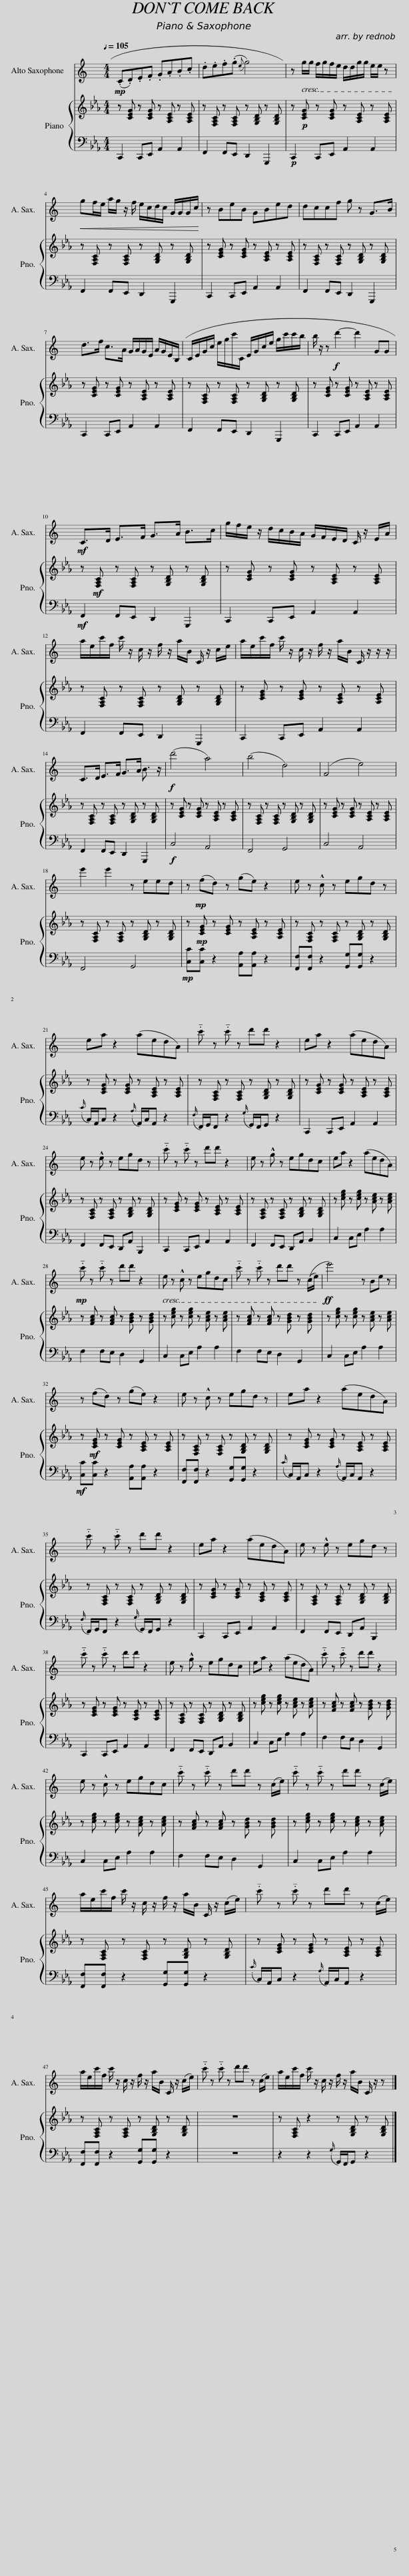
X:1
%%score 1 { 2 | 3 }
L:1/8
Q:1/4=105
M:4/4
I:linebreak $
K:Eb
V:1 treble transpose=-9
V:2 treble
V:3 bass
V:1
[K:C]!mp! ((.C.D).E.F .G.A.B.c) | .d.e.f(.g{.e} g4) | z g/g/ f/g/f/e/ d/d/g/g/ e/e/ z |$!<(! gf/e/ a/g/ z/ f/ e/c/d/c/ G/G/G/c/!<)! | z BeB GBed | %5
 dccf g z G>B |$ d>f c>A G/A/G/E/ A/G/E/B,/ | (C/E/G/c/ e/g/c'/C/ E/G/c/e/ g/c'/c'/b/ | b/ z/ z!f! d'2-) d'2 GG |$!mf! C>D E>F G>A B>c | %10
 g/f/e/ z/ d/c/B/A/ G/F/E/D/ C/ z/ E/A/ |$ a/e/c'/f/ c'/ z/ c/ z/ f/ z/ a/B/ C/ z/ c/e/ | a/e/c'/f/ c'/ z/ c/ z/ f/ z/ a/B/ C/ z/ z/ z/ |$ C>D E>F G>A B3/2 z/ |!f! (d'4 a4) | %15
 (b4 d4) | (F4 e4) |$ e'2 e'2 z eed | z!mp! (fd) z (ge) z2 | e z !^!c z egd z |$ %20
 ea z2 (aedA) | !tenuto!.c' z !tenuto!.c' z d'd' z2 | ea z2 (aedA) |$ e z !^!e z egd z | !tenuto!.c' z !tenuto!.c' z d'd' z2 | %25
 e z !^!g z egdc | ea z2 (aedA) |$!mp! !tenuto!.c' z !tenuto!.c' z d'd' z2 | e z !^!c z egdc | !tenuto!.c' z !tenuto!.c' z d'd' z ((c/e/) | %30
!ff! e'4) z Be z |$ z (fd) z (ge) z2 | e z !^!c z egd z | ea z2 (aedA) |$ !tenuto!.c' z !tenuto!.c' z d'd' z2 | %35
 ea z2 (aedA) | e z !^!e z egd z |$ !tenuto!.c' z !tenuto!.c' z d'd' z2 | e z !^!g z egdc | ea z2 (aedA) | %40
 !tenuto!.c' z !tenuto!.c' z d'd' z2 |$ e z !^!c z egdc | !tenuto!.c' z !tenuto!.c' z d'd' z (c/e/) | !tenuto!.c' z !tenuto!.c' z d'd' z (c/e/) |$ a/e/c'/f/ c'/ z/ c/ z/ f/ z/ a/B/ C/ z/ (c/e/) | %45
 !tenuto!.c' z !tenuto!.c' z d'd' z (c/e/) |$ a/e/c'/f/ c'/ z/ c/ z/ f/ z/ a/B/ C/ z/ (c/e/) | !tenuto!.c' z !tenuto!.c' z d'd' z (c/e/) | a/e/c'/f/ c'/ z/ c/ z/ f/ z/ a/B/ C/ z/ z |] %49
V:2
 z [CEG] z [CEG] z [A,CE] z [A,CE] | z [F,A,C] z [F,A,C] z [G,B,D] z [G,B,D] | z!p! [CEG] z [CEG] z [A,CE] z [A,CE] |$ z [F,A,C] z [F,A,C] z [G,B,D] z [G,B,D] | z [CEG] z [CEG] z [A,CE] z [A,CE] | %5
 z [F,A,C] z [F,A,C] z [G,B,D] z [G,B,D] |$ z [CEG] z [CEG] z [A,CE] z [A,CE] | z [F,A,C] z [F,A,C] z [G,B,D] z [G,B,D] | z [CEG] z [CEG] z [A,CE] z [A,CE] |$ z!mf! [F,A,C] z [F,A,C] z [G,B,D] z [G,B,D] | %10
 z [CEG] z [CEG] z [A,CE] z [A,CE] |$ z [F,A,C] z [F,A,C] z [G,B,D] z [G,B,D] | z [CEG] z [CEG] z [A,CE] z [A,CE] |$ z [F,A,C] z [F,A,C] z [G,B,D] z [G,B,D] | z [CEG] z [CEG] z [A,CE] z [A,CE] | %15
 z [F,A,C] z [F,A,C] z [G,B,D] z [G,B,D] | z [CEG] z [CEG] z [A,CE] z [A,CE] |$ z [F,A,C] z [F,A,C] z [G,B,D] z [G,B,D] | z!mp! [CEG] z [CEG] z [A,CE] z [A,CE] | z [F,A,C] z [F,A,C] z [G,B,D] z [G,B,D] |$ %20
 z [CEG] z [CEG] z [A,CE] z [A,CE] | z [F,A,C] z [F,A,C] z [G,B,D] z [G,B,D] | z [CEG] z [CEG] z [A,CE] z [A,CE] |$ z [F,A,C] z [F,A,C] z [G,B,D] z [G,B,D] | z [CEG] z [CEG] z [A,CE] z [A,CE] | %25
 z [F,A,C] z [F,A,C] z [G,B,D] z [G,B,D] | z [ceg] z [ceg] z [Ace] z [Ace] |$ z [FAc] z [FAc] z [GBd] z [GBd] | z [ceg] z [ceg] z [Ace] z [Ace] | z [FAc] z [FAc] z [GBd] z [GBd] | %30
 z [ceg] z [ceg] z [Ace] z [Ace] |$ z!mf! [CEG] z [CEG] z [A,CE] z [A,CE] | z [F,A,C] z [F,A,C] z [G,B,D] z [G,B,D] | z [CEG] z [CEG] z [A,CE] z [A,CE] |$ z [F,A,C] z [F,A,C] z [G,B,D] z [G,B,D] | %35
 z [CEG] z [CEG] z [A,CE] z [A,CE] | z [F,A,C] z [F,A,C] z [G,B,D] z [G,B,D] |$ z [CEG] z [CEG] z [A,CE] z [A,CE] | z [F,A,C] z [F,A,C] z [G,B,D] z [G,B,D] | z [ceg] z [ceg] z [Ace] z [Ace] | %40
 z [FAc] z [FAc] z [GBd] z [GBd] |$ z [ceg] z [ceg] z [Ace] z [Ace] | z [FAc] z [FAc] z [GBd] z [GBd] | z [ceg] z [ceg] z [Ace] z [Ace] |$ z [F,A,C] z [F,A,C] z [G,B,D] z [G,B,D] | %45
 z [CEG] z [CEG] z [A,CE] z [A,CE] |$ z [F,A,C] z [F,A,C] z [G,B,D] z [G,B,D] | z8 | z [F,A,C] z2 z [G,B,D] z [G,B,D] |] %49
V:3
 C,,2 C,,E,, A,,2 A,,2 | F,,2 F,,E,, D,,2 G,,,2 |!p! C,,2 C,,E,, A,,2 A,,2 |$ F,,2 F,,E,, D,,2 G,,,2 | C,,2 C,,E,, A,,2 A,,2 | %5
 F,,2 F,,E,, D,,2 G,,,2 |$ C,,2 C,,E,, A,,2 A,,2 | F,,2 F,,E,, D,,2 G,,,2 | C,,2 C,,E,, A,,2 A,,2 |$!mf! F,,2 F,,E,, D,,2 G,,,2 | %10
 C,,2 C,,E,, A,,2 A,,2 |$ F,,2 F,,E,, D,,2 G,,,2 | C,,2 C,,E,, A,,2 A,,2 |$ F,,2 F,,E,, D,,2 G,,,2 |!f! C,4 A,,4 | %15
 F,,4 G,,4 | C,4 A,,4 |$ F,,4 G,,4 |!mp! [C,C][C,C] z2 [A,,A,][A,,A,] z2 | [F,,F,][F,,F,] z2 [G,,G,][G,,G,] z2 |$ %20
{.C} C,/A,,/C, z2{.A,} A,,/C,/A,, z2 |{.F,} F,,/G,,/F,, z2{.G,} G,,/F,,/G,, z2 | C,,2 C,,E,, A,,2 A,,2 |$ F,,2 F,,E,, D,,A,, B,,,2 | C,,2 C,,E,, A,,2 A,,2 | %25
 F,,2 F,,E,, D,,A,, B,,2 | C,2 C,E, A,2 A,2 |$ F,2 F,E, D,2 G,,2 | C,2 C,E, A,2 A,2 | F,2 F,E, D,2 G,,2 | %30
 C,2 C,E, A,2 A,2 |$!mf! [C,C][C,C] z2 [A,,A,][A,,A,] z2 | [F,,F,][F,,F,] z2 [G,,G,][G,,G,] z2 |{.C} C,/A,,/C, z2{.A,} A,,/C,/A,, z2 |${.F,} F,,/G,,/F,, z2{.G,} G,,/F,,/G,, z2 | %35
 C,,2 C,,E,, A,,2 A,,2 | F,,2 F,,E,, D,,A,, B,,,2 |$ C,,2 C,,E,, A,,2 A,,2 | F,,2 F,,E,, D,,A,, B,,2 | C,2 C,E, A,2 A,2 | %40
 F,2 F,E, D,2 G,,2 |$ C,2 C,E, A,2 A,2 | F,2 F,E, D,2 G,,2 | C,2 C,E, A,2 A,2 |$ [F,,F,][F,,F,] z2 [G,,G,][G,,G,] z2 | %45
{.C} C,/A,,/C, z2{.A,} A,,/C,/A,, z2 |$ [F,,F,][F,,F,] z2 [G,,G,][G,,G,] z2 | z8 | z2 z2{.G,} G,,/F,,/G,, z2 |] %49
